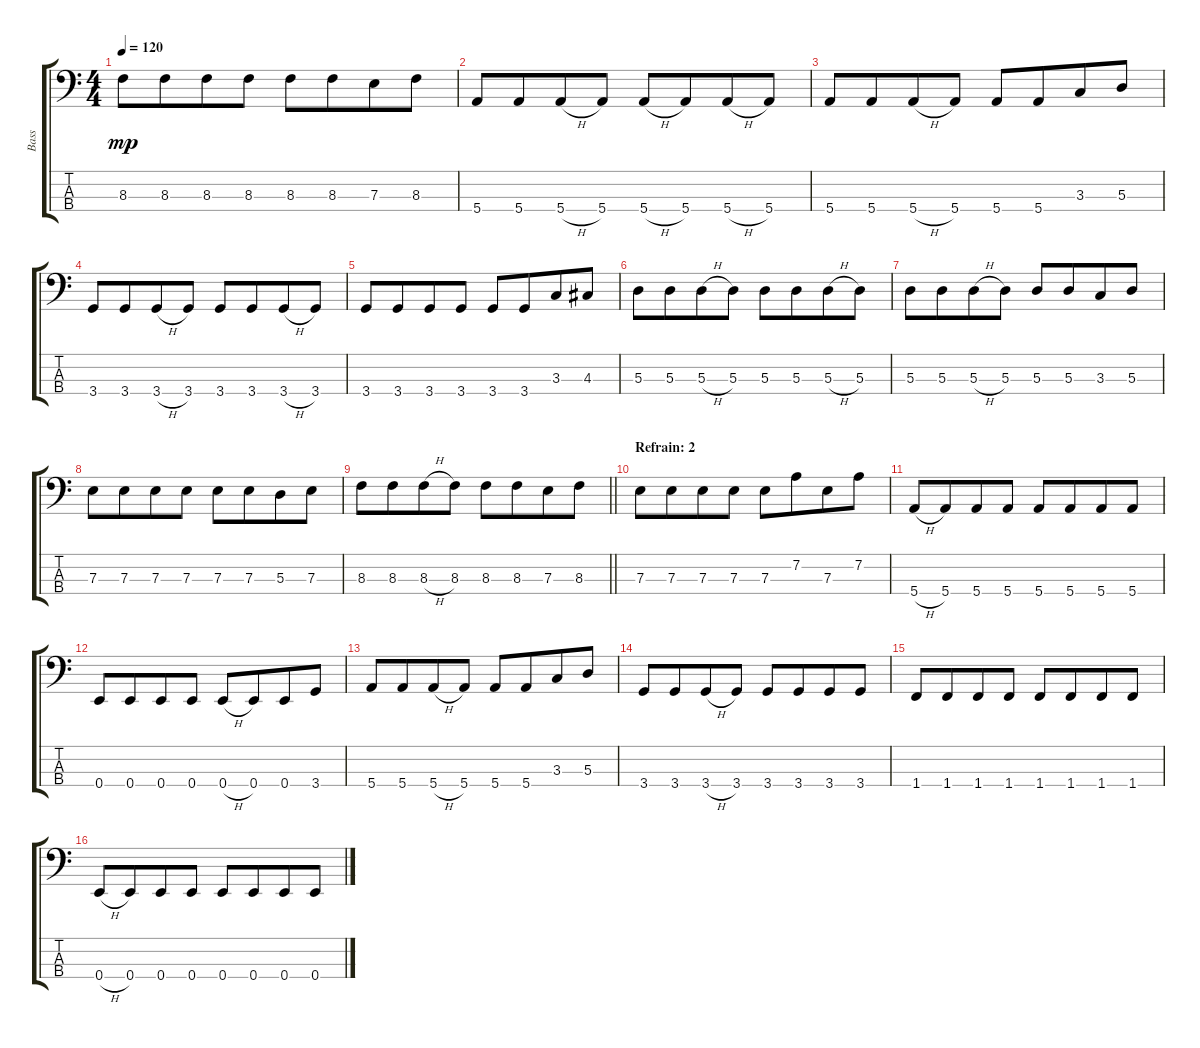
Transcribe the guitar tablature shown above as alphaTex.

\track ("Bass" "Bass") {instrument electricbassfinger}
\staff {score tabs}
\tuning (G2 D2 A1 E1) {hide}
\ts (4 4)
\tempo 120
\clef f4
\ks c
8.3.8{dy mp} 8.3.8{beam merge} 8.3.8 8.3.8 8.3.8 8.3.8{beam merge} 7.3.8 8.3.8 |
5.4.8 5.4.8{beam merge} 5.4{h}.8 5.4.8 5.4{h}.8 5.4.8{beam merge} 5.4{h}.8 5.4.8 |
5.4.8 5.4.8{beam merge} 5.4{h}.8 5.4.8 5.4.8 5.4.8{beam merge} 3.3.8 5.3.8 |
3.4.8 3.4.8{beam merge} 3.4{h}.8 3.4.8 3.4.8 3.4.8{beam merge} 3.4{h}.8 3.4.8 |
3.4.8 3.4.8{beam merge} 3.4.8 3.4.8 3.4.8 3.4.8{beam merge} 3.3.8 4.3.8 |
5.3.8 5.3.8{beam merge} 5.3{h}.8 5.3.8 5.3.8 5.3.8{beam merge} 5.3{h}.8 5.3.8 |
5.3.8 5.3.8{beam merge} 5.3{h}.8 5.3.8 5.3.8 5.3.8{beam merge} 3.3.8 5.3.8 |
7.3.8 7.3.8{beam merge} 7.3.8 7.3.8 7.3.8 7.3.8{beam merge} 5.3.8 7.3.8 |
\barLineRight lightlight
8.3.8 8.3.8{beam merge} 8.3{h}.8 8.3.8 8.3.8 8.3.8{beam merge} 7.3.8 8.3.8 |
\section ("" "Refrain: 2")
7.3.8 7.3.8{beam merge} 7.3.8 7.3.8 7.3.8 7.2.8{beam merge} 7.3.8 7.2.8 |
5.4{h}.8 5.4.8{beam merge} 5.4.8 5.4.8 5.4.8 5.4.8{beam merge} 5.4.8 5.4.8 |
0.4.8 0.4.8{beam merge} 0.4.8 0.4.8 0.4{h}.8 0.4.8{beam merge} 0.4.8 3.4.8 |
5.4.8 5.4.8{beam merge} 5.4{h}.8 5.4.8 5.4.8 5.4.8{beam merge} 3.3.8 5.3.8 |
3.4.8 3.4.8{beam merge} 3.4{h}.8 3.4.8 3.4.8 3.4.8{beam merge} 3.4.8 3.4.8 |
1.4.8 1.4.8{beam merge} 1.4.8 1.4.8 1.4.8 1.4.8{beam merge} 1.4.8 1.4.8 |
0.4{h}.8 0.4.8{beam merge} 0.4.8 0.4.8 0.4.8 0.4.8{beam merge} 0.4.8 0.4.8
